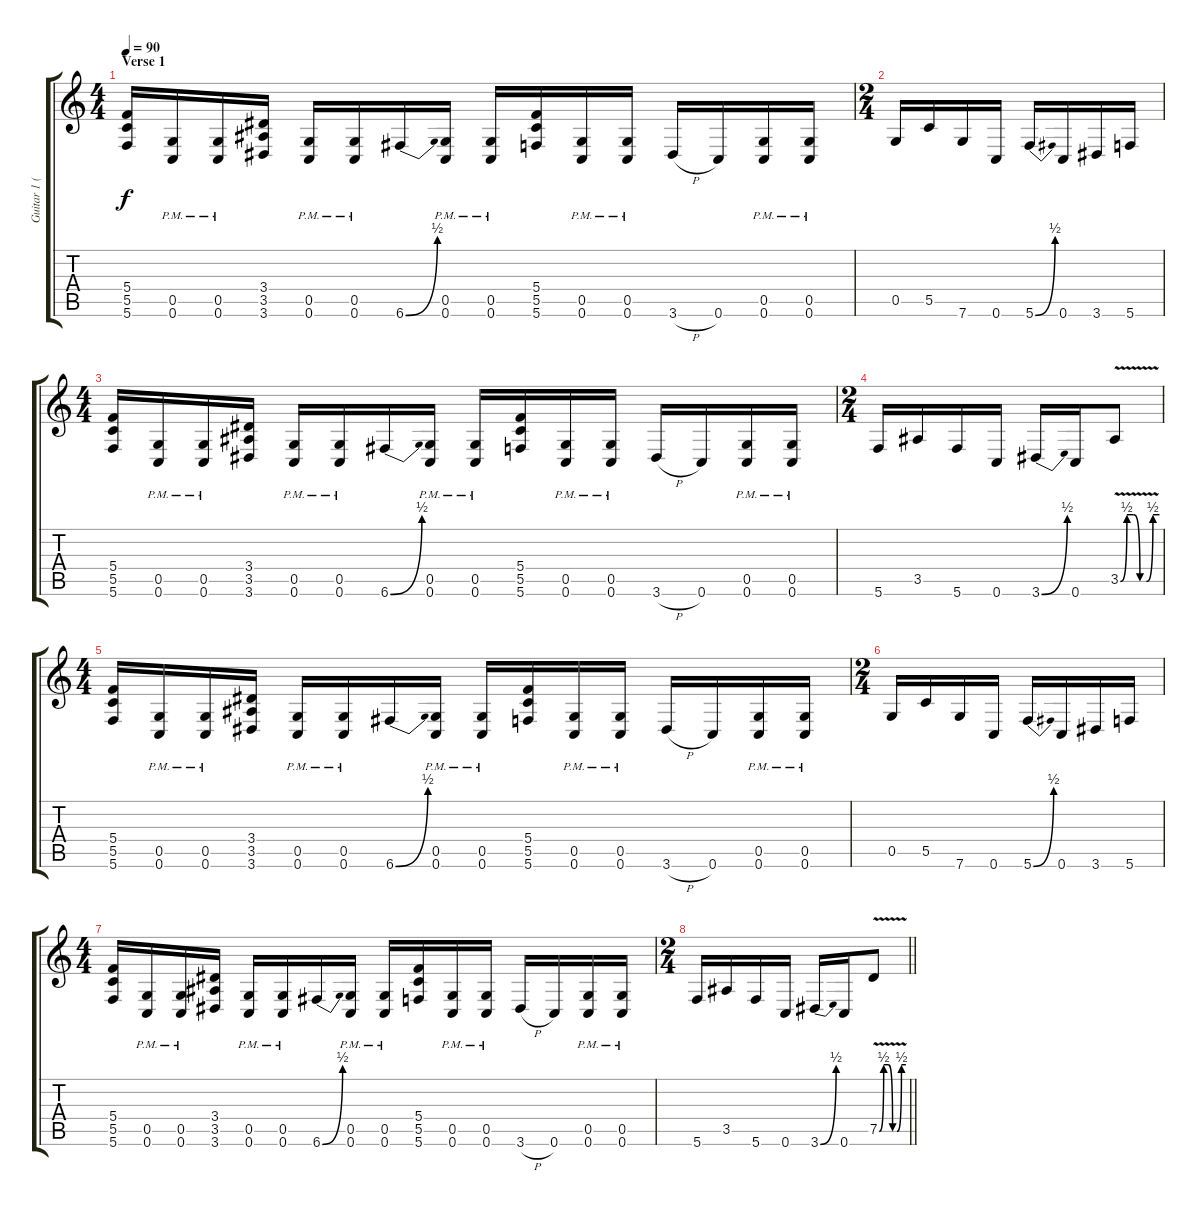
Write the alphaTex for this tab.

\track ("Guitar 1 (Adam)" "Guitar 1 (") {instrument acousticguitarsteel}
\staff {score tabs}
\tuning (D4 A3 F3 C3 G2 C2) {hide}
\ts (4 4)
\section ("" "Verse 1")
\tempo 90
\clef g2
\ks c
(5.4 5.5 5.6).16{dy f instrument distortionguitar} (0.5{pm} 0.6{pm}).16 (0.5{pm} 0.6{pm}).16 (3.4 3.5 3.6).16 (0.5{pm} 0.6{pm}).16 (0.5{pm} 0.6{pm}).16 6.6{be (bend 0 0 60 2)}.16 (0.5{pm} 0.6{pm}).16 (0.5{pm} 0.6{pm}).16 (5.4 5.5 5.6).16 (0.5{pm} 0.6{pm}).16 (0.5 0.6{pm}).16 3.6{h}.16 0.6.16 (0.5{pm} 0.6{pm}).16 (0.5{pm} 0.6{pm}).16 |
\ts (2 4)
0.5.16 5.5.16 7.6.16 0.6.16 5.6{be (bend 0 0 60 2)}.16 0.6.16 3.6.16 5.6.16 |
\ts (4 4)
(5.4 5.5 5.6).16 (0.5{pm} 0.6{pm}).16 (0.5{pm} 0.6{pm}).16 (3.4 3.5 3.6).16 (0.5{pm} 0.6{pm}).16 (0.5{pm} 0.6{pm}).16 6.6{be (bend 0 0 60 2)}.16 (0.5{pm} 0.6{pm}).16 (0.5{pm} 0.6{pm}).16 (5.4 5.5 5.6).16 (0.5{pm} 0.6{pm}).16 (0.5 0.6{pm}).16 3.6{h}.16 0.6.16 (0.5{pm} 0.6{pm}).16 (0.5{pm} 0.6{pm}).16 |
\ts (2 4)
5.6.16 3.5.16 5.6.16 0.6.16 3.6{be (bend 0 0 60 2)}.16 0.6.16 3.5{be (custom 0 0 10 2 20 2 30 0 40 0 50 2 60 2) v}.8{instrument guitarharmonics} |
\ts (4 4)
(5.4 5.5 5.6).16{instrument distortionguitar} (0.5{pm} 0.6{pm}).16 (0.5{pm} 0.6{pm}).16 (3.4 3.5 3.6).16 (0.5{pm} 0.6{pm}).16 (0.5{pm} 0.6{pm}).16 6.6{be (bend 0 0 60 2)}.16 (0.5{pm} 0.6{pm}).16 (0.5{pm} 0.6{pm}).16 (5.4 5.5 5.6).16 (0.5{pm} 0.6{pm}).16 (0.5 0.6{pm}).16 3.6{h}.16 0.6.16 (0.5{pm} 0.6{pm}).16 (0.5{pm} 0.6{pm}).16 |
\ts (2 4)
0.5.16 5.5.16 7.6.16 0.6.16 5.6{be (bend 0 0 60 2)}.16 0.6.16 3.6.16 5.6.16 |
\ts (4 4)
(5.4 5.5 5.6).16 (0.5{pm} 0.6{pm}).16 (0.5{pm} 0.6{pm}).16 (3.4 3.5 3.6).16 (0.5{pm} 0.6{pm}).16 (0.5{pm} 0.6{pm}).16 6.6{be (bend 0 0 60 2)}.16 (0.5{pm} 0.6{pm}).16 (0.5{pm} 0.6{pm}).16 (5.4 5.5 5.6).16 (0.5{pm} 0.6{pm}).16 (0.5 0.6{pm}).16 3.6{h}.16 0.6.16 (0.5{pm} 0.6{pm}).16 (0.5{pm} 0.6{pm}).16 |
\ts (2 4)
\barLineRight lightlight
5.6.16 3.5.16 5.6.16 0.6.16 3.6{be (bend 0 0 60 2)}.16 0.6.16 7.5{be (custom 0 0 10 2 20 2 30 0 40 0 50 2 60 2) v}.8{instrument guitarharmonics}
